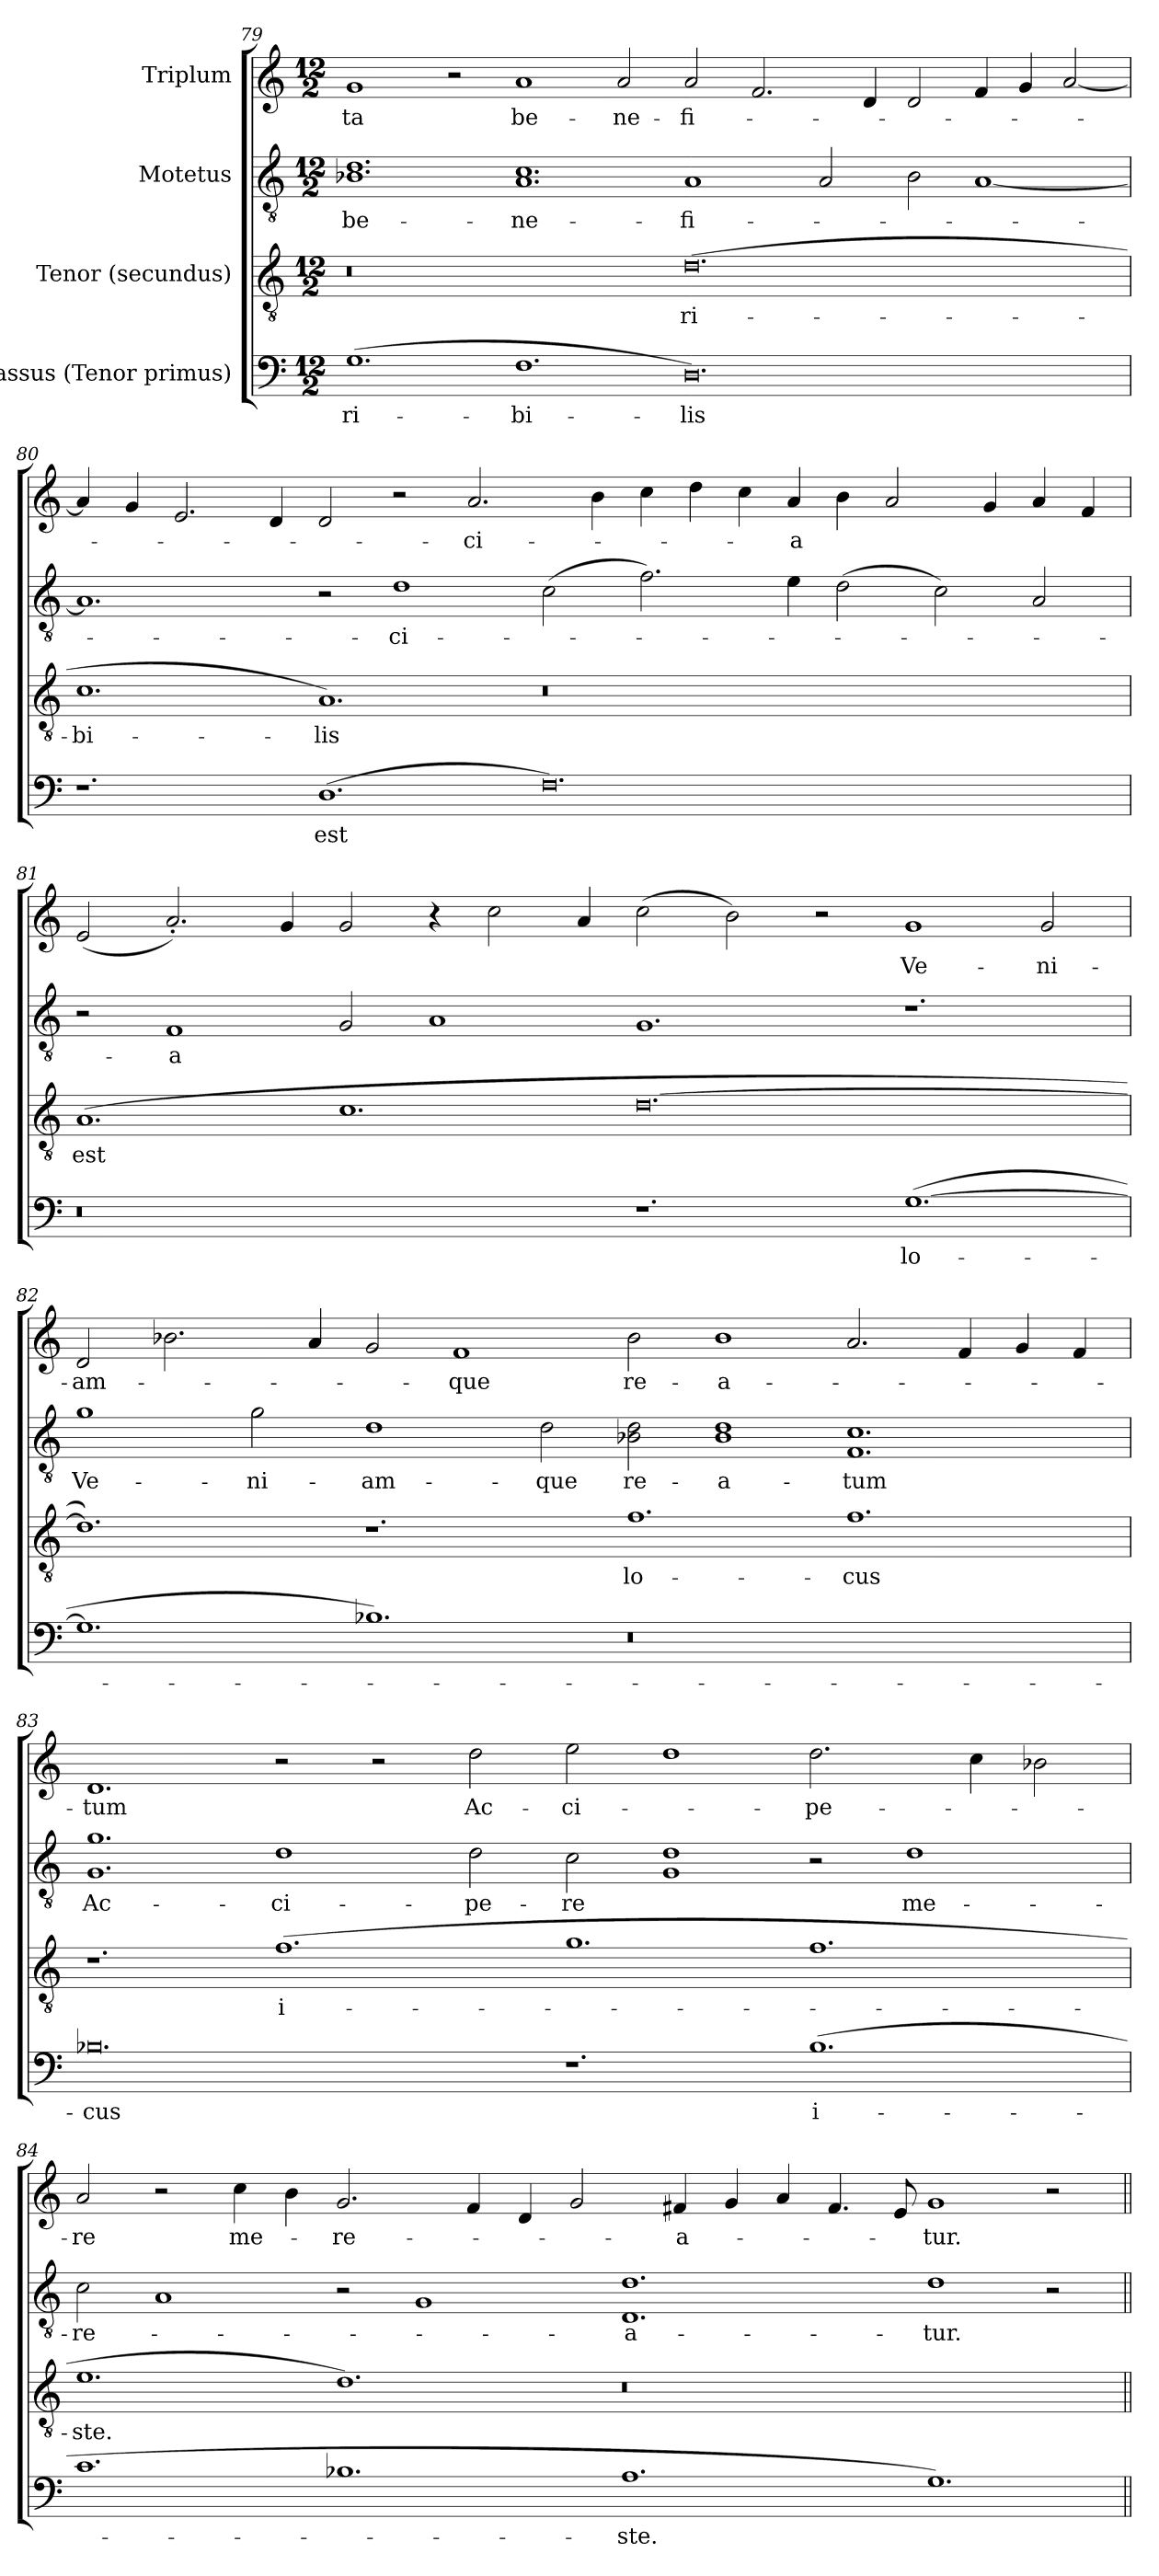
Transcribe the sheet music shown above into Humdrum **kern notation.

**kern	**text	**kern	**text	**kern	**text	**kern	**text
*part4	*part4	*part3	*part3	*part2	*part2	*part1	*part1
*staff4	*staff4	*staff3	*staff3	*staff2	*staff2	*staff1	*staff1
*I"Bassus (Tenor primus)	*	*I"Tenor (secundus)	*	*I"Motetus	*	*I"Triplum	*
*clefF4	*	*clefGv2	*	*clefGv2	*	*clefG2	*
*k[]	*	*k[]	*	*k[]	*	*k[]	*
*M12/2	*	*M12/2	*	*M12/2	*	*M12/2	*
=79	=79	=79	=79	=79	=79	=79	=79
!	!LO:LY:b	!	!	!	!LO:LY:b	!	!LO:LY:b
(1.G	-ri-	0.r	.	1.B-X 1.d	be-	1g	-ta
.	.	.	.	.	.	2r	.
!	!LO:LY:b	!	!	!	!LO:LY:b	!	!LO:LY:b
1.F	-bi-	.	.	1.A 1.c	-ne-	1a	be-
!	!	!	!	!	!	!	!LO:LY:b
.	.	.	.	.	.	2a/	-ne-
!	!LO:LY:b	!	!LO:LY:b	!	!LO:LY:b	!	!LO:LY:b
0.D)	-lis	(0.d	-ri-	1A	-fi-	2a/	-fi-
.	.	.	.	.	.	2.f/	.
.	.	.	.	2A/	.	.	.
.	.	.	.	.	.	4d/	.
.	.	.	.	2B-\	.	2d/	.
.	.	.	.	[1A	.	4f/	.
.	.	.	.	.	.	4g/	.
.	.	.	.	.	.	[2a/	.
!!LO:PB:g=z
=80	=80	=80	=80	=80	=80	=80	=80
!	!	!	!LO:LY:b	!	!	!	!
1.r	.	1.c	-bi-	1.A]	.	4a/]	.
.	.	.	.	.	.	4g/	.
.	.	.	.	.	.	2.e/	.
.	.	.	.	.	.	4d/	.
!	!LO:LY:b	!	!LO:LY:b	!	!	!	!
(1.D	est	1.A)	-lis	2r	.	2d/	.
!	!	!	!	!	!LO:LY:b	!	!
.	.	.	.	1d	-ci-	2r	.
!	!	!	!	!	!	!	!LO:LY:b
.	.	.	.	.	.	2.a/	-ci-
0.F)	.	0.r	.	(2c\	.	.	.
.	.	.	.	.	.	4b\	.
.	.	.	.	2.f\)	.	4cc\	.
.	.	.	.	.	.	4dd\	.
.	.	.	.	.	.	4cc\	.
!	!	!	!	!	!	!	!LO:LY:b
.	.	.	.	4e\	.	4a/	-a
.	.	.	.	(2d\	.	4b\	.
.	.	.	.	.	.	2a/	.
.	.	.	.	2c\)	.	.	.
.	.	.	.	.	.	4g/	.
.	.	.	.	2A/	.	4a/	.
.	.	.	.	.	.	4f/	.
=81	=81	=81	=81	=81	=81	=81	=81
!	!	!	!LO:LY:b	!	!	!	!
0.r	.	(1.A	est	2r	.	(2e/	.
!	!	!	!	!	!LO:LY:b	!	!
.	.	.	.	1F	-a	2.a'/)	.
.	.	.	.	.	.	4g/	.
.	.	1.c	.	2G/	.	2g/	.
.	.	.	.	1A	.	4r	.
!	!	!	!	!	!	!	!LO:LY:b
.	.	.	.	.	.	2cc\	.
.	.	.	.	.	.	4a/	.
1.r	.	[0.d	.	1.G	.	(2cc\	.
.	.	.	.	.	.	2b\)	.
.	.	.	.	.	.	2r	.
!	!LO:LY:b	!	!	!	!	!	!LO:LY:b
([1.G	lo-	.	.	1.r	.	1g	Ve-
!	!	!	!	!	!	!	!LO:LY:b
.	.	.	.	.	.	2g/	-ni-
=82	=82	=82	=82	=82	=82	=82	=82
!	!	!	!	!	!LO:LY:b	!	!LO:LY:b
1.G]	.	1.d])	.	1g	Ve-	2d/	-am-
.	.	.	.	.	.	2.b-X\	.
!	!	!	!	!	!LO:LY:b	!	!
.	.	.	.	2g\	-ni-	.	.
.	.	.	.	.	.	4a/	.
!	!	!	!	!	!LO:LY:b	!	!
1.B-X)	.	1.r	.	1d	-am-	2g/	.
!	!	!	!	!	!	!	!LO:LY:b
.	.	.	.	.	.	1f	-que
!	!	!	!	!	!LO:LY:b	!	!
.	.	.	.	2d\	-que	.	.
!	!	!	!LO:LY:b	!	!LO:LY:b	!	!LO:LY:b
0.r	.	1.f	lo-	2B-X\ 2d\	re-	2b-\	re-
!	!	!	!	!	!LO:LY:b	!	!LO:LY:b
.	.	.	.	1B- 1d	-a-	1b-	-a-
!	!	!	!LO:LY:b	!	!LO:LY:b	!	!
.	.	1.f	-cus	1.F 1.c	-tum	2.a/	.
.	.	.	.	.	.	4f/	.
.	.	.	.	.	.	4g/	.
.	.	.	.	.	.	4f/	.
!!LO:LB:g=z
=83	=83	=83	=83	=83	=83	=83	=83
!	!LO:LY:b	!	!	!	!LO:LY:b	!	!LO:LY:b
0.B-X	-cus	1.r	.	1.G 1.g	Ac-	1.d	-tum
!	!	!	!LO:LY:b	!	!LO:LY:b	!	!
.	.	(1.f	i-	1d	-ci-	2r	.
.	.	.	.	.	.	2r	.
!	!	!	!	!	!LO:LY:b	!	!LO:LY:b
.	.	.	.	2d\	-pe-	2dd\	Ac-
!	!	!	!	!	!LO:LY:b	!	!LO:LY:b
1.r	.	1.g	.	2c\	-re	2ee\	-ci-
*	*	*	*	*	*	*MM324	*
.	.	.	.	1G 1d	.	1dd	.
!	!LO:LY:b	!	!	!	!	!	!LO:LY:b
(1.B-	i-	1.f	.	2r	.	2.dd\	-pe-
!	!	!	!	!	!LO:LY:b	!	!
.	.	.	.	1d	me-	.	.
.	.	.	.	.	.	4cc\	.
.	.	.	.	.	.	2b-X\	.
=84	=84	=84	=84	=84	=84	=84	=84
!	!	!	!LO:LY:b	!	!LO:LY:b	!	!LO:LY:b
1.c	.	1.e	-ste.	2c\	-re-	2a/	-re
.	.	.	.	1A	.	2r	.
*	*	*	*	*	*	*MM312	*
!	!	!	!	!	!	!	!LO:LY:b
.	.	.	.	.	.	4cc\	me-
.	.	.	.	.	.	4b\	.
!	!	!	!	!	!	!	!LO:LY:b
1.B-X	.	1.d)	.	2r	.	2.g/	-re-
.	.	.	.	1G	.	.	.
.	.	.	.	.	.	4f/	.
.	.	.	.	.	.	4d/	.
.	.	.	.	.	.	2g/	.
!	!LO:LY:b	!	!	!	!LO:LY:b	!	!
1.A	-ste.	0.r	.	1.D 1.d	-a-	.	.
!	!	!	!	!	!	!	!LO:LY:b
.	.	.	.	.	.	4f#X/	-a-
.	.	.	.	.	.	4g/	.
.	.	.	.	.	.	4a/	.
.	.	.	.	.	.	4.f#/	.
.	.	.	.	.	.	8e/	.
!	!	!	!	!	!LO:LY:b	!	!LO:LY:b
1.G)	.	.	.	1d	-tur.	1g	-tur.
.	.	.	.	2r	.	2r	.
=||	=||	=||	=||	=||	=||	=||	=||
*-	*-	*-	*-	*-	*-	*-	*-
